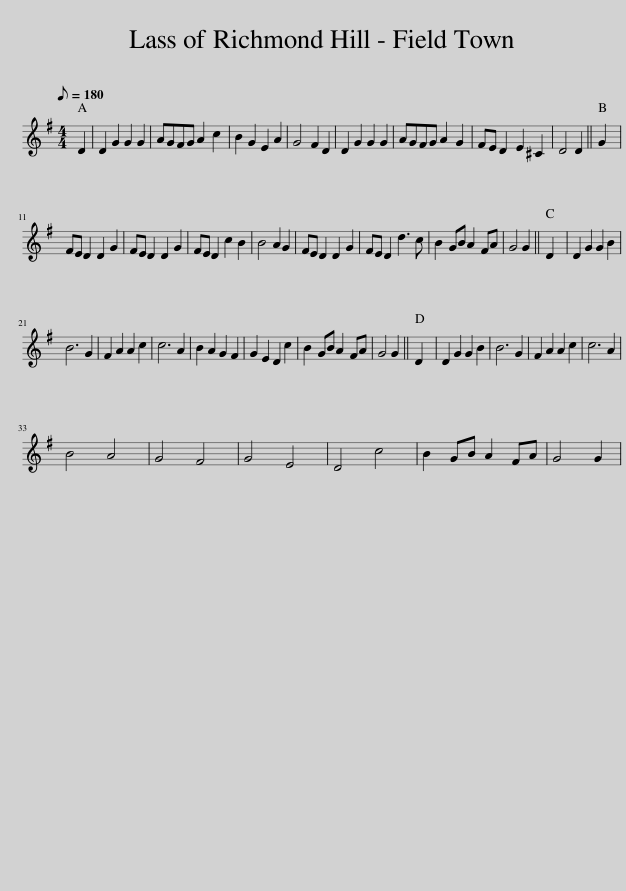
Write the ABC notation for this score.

X:1
L:1/8
Q:1/8=180
M:4/4
I:linebreak $
K:G
V:1 treble
V:1
 D2 | D2 G2 G2 G2 | AGFG A2 c2 | B2 G2 E2 A2 | G4 F2 D2 | %5
 D2 G2 G2 G2 | AGFG A2 G2 | FE D2 E2 ^C2 | D4 D2 || G2 |$ %10
 FE D2 D2 G2 | FE D2 D2 G2 | FE D2 c2 B2 | B4 A2 G2 | FE D2 D2 G2 | %15
 FE D2 d3 c | B2 GB A2 FA | G4 G2 || D2 | D2 G2 G2 B2 |$ %20
 B6 G2 | F2 A2 A2 c2 | c6 A2 | B2 A2 G2 F2 | G2 E2 D2 c2 | %25
 B2 GB A2 FA | G4 G2 || D2 | D2 G2 G2 B2 | B6 G2 | %30
 F2 A2 A2 c2 | c6 A2 |$ B4 A4 | G4 F4 | G4 E4 | %35
 D4 c4 | B2 GB A2 FA | G4 G2 | %38
